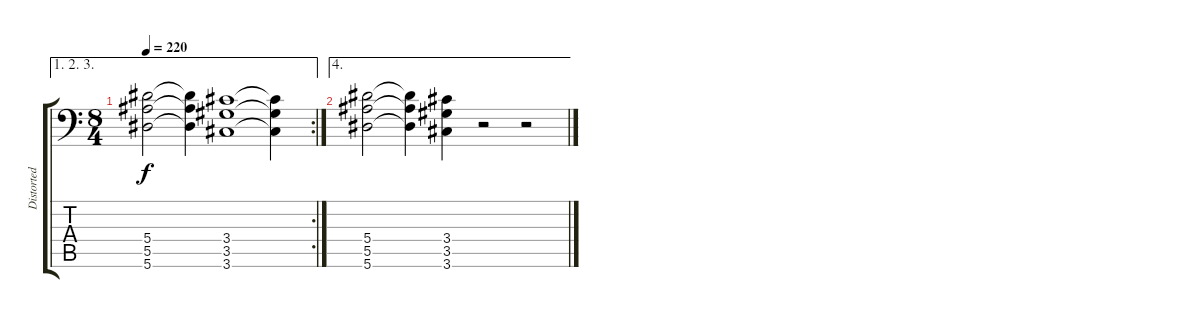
\track ("Distorted" "Distorted") {instrument distortionguitar}
\staff {score tabs}
\tuning (C4 G3 Eb3 Bb2 F2 Bb1) {hide}
\ae (1 2 3)
\rc 2
\ts (8 4)
\tempo 220
\clef f4
\ks c
(5.4 5.5 5.6).2{dy f} (5.4{t} 5.5{t} 5.6{t}).4 (3.4 3.5 3.6).1 (3.4{t} 3.5{t} 3.6{t}).4 |
\ae 4
(5.4 5.5 5.6).2 (5.4{t} 5.5{t} 5.6{t}).4 (3.4 3.5 3.6).4 r.2 r.2
